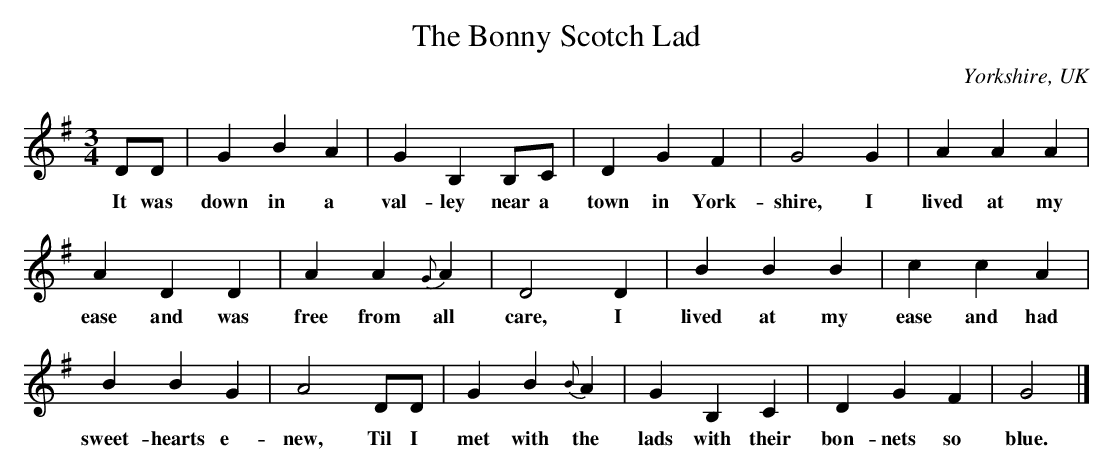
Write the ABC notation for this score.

X:1
T:The Bonny Scotch Lad
O:Yorkshire, UK
M:3/4
L:1/4
K:G % hexatonic (-6)
D/D/|G B A|G B, B,/C/|D G F|G2 G|A A A|
w: It was down in a val- ley near a town in York- shire, I lived at my
A D D|A A {G}A|D2 D|B B B|c c A|
w: ease and was free from all care, I lived at my ease and had
B B G|A2 D/D/|G B {B}A|G B, C|D G F|G2|]
w: sweet- hearts e- new, Til I met with the lads with their bon- nets so blue.
